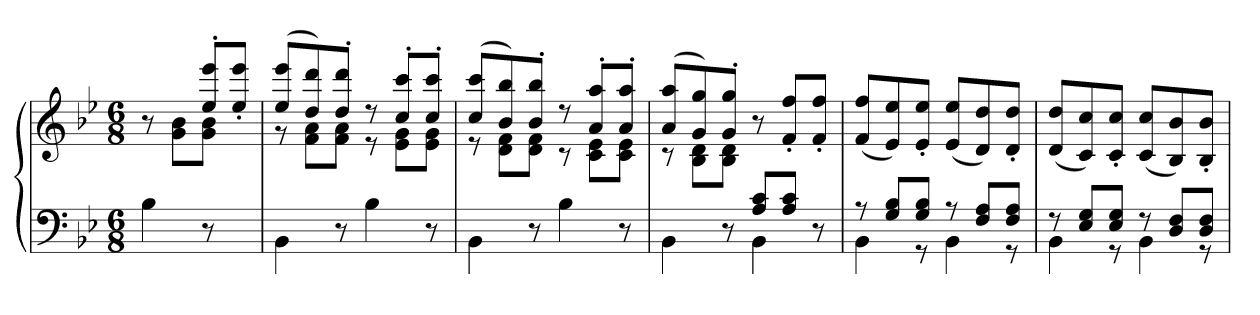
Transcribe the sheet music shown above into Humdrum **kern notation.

**kern	**kern	**dynam
*part1	*part1	*part1
*staff2	*staff1	*staff1/2
*clefF4	*clefG2	*
*k[b-e-]	*k[b-e-]	*
*M6/8	*M6/8	*
=	=	=
*	*^	*
4B-\	4ryy	8r	.
.	.	8b-\ 8g\L	.
8r	8eee-'/ 8ee-'/L	8b-\ 8g\J	.
8ryy	8eee-'/ 8ee-'/J	8ryy	.
=1	=1	=1	=1
4BB-\	(>8eee-/ 8ee-/L	8r	.
.	8ddd/ 8dd/)	8a\ 8f\L	.
8r	8ddd'/ 8dd'/J	8a\ 8f\J	.
4B-\	8r	8r	.
.	8ccc'/ 8cc'/L	8g\ 8e-\L	.
8r	8ccc'/ 8cc'/J	8g\ 8e-\J	.
=2	=2	=2	=2
4BB-\	(>8ccc/ 8cc/L	8r	.
.	8bb-/ 8b-/)	8f\ 8d\L	.
8r	8bb-'/ 8b-'/J	8f\ 8d\J	.
4B-\	8r	8r	.
.	8aa'/ 8a'/L	8e-\ 8c\L	.
!	!	!	!LO:DY:b
8r	8aa'/ 8a'/J	8e-\ 8c\J	cresc.
=3	=3	=3	=3
*^	*	*	*
4.ryy	4BB-\	(>8aa/ 8a/L	8r	.
.	.	8gg/ 8g/)	8d\ 8B-\L	.
.	8r	8gg'/ 8g'/J	8d\ 8B-\J	.
8c/ 8A/L	4BB-\	8r	4.ryy	.
8c/ 8A/J	.	8ff'/ 8f'/L	.	.
8ryy	8r	8ff'/ 8f'/J	.	.
*	*	*v	*v	*
=4	=4	=4	=4
8r	4BB-\	(<8ff/ 8f/L	.
8B-/ 8G/L	.	8ee-/ 8e-/)	.
8B-/ 8G/J	8r	8ee-'/ 8e-'/J	.
8r	4BB-\	(<8ee-/ 8e-/L	.
8A/ 8F/L	.	8dd/ 8d/)	.
8A/ 8F/J	8r	8dd'/ 8d'/J	.
=5	=5	=5	=5
8r	4BB-\	(<8dd/ 8d/L	.
8G/ 8E-/L	.	8cc/ 8c/)	.
8G/ 8E-/J	8r	8cc'/ 8c'/J	.
8r	4BB-\	(<8cc/ 8c/L	.
8F/ 8D/L	.	8b-/ 8B-/)	.
8F/ 8D/J	8r	8b-'/ 8B-'/J	.
*v	*v	*	*
=	=	=
*-	*-	*-
